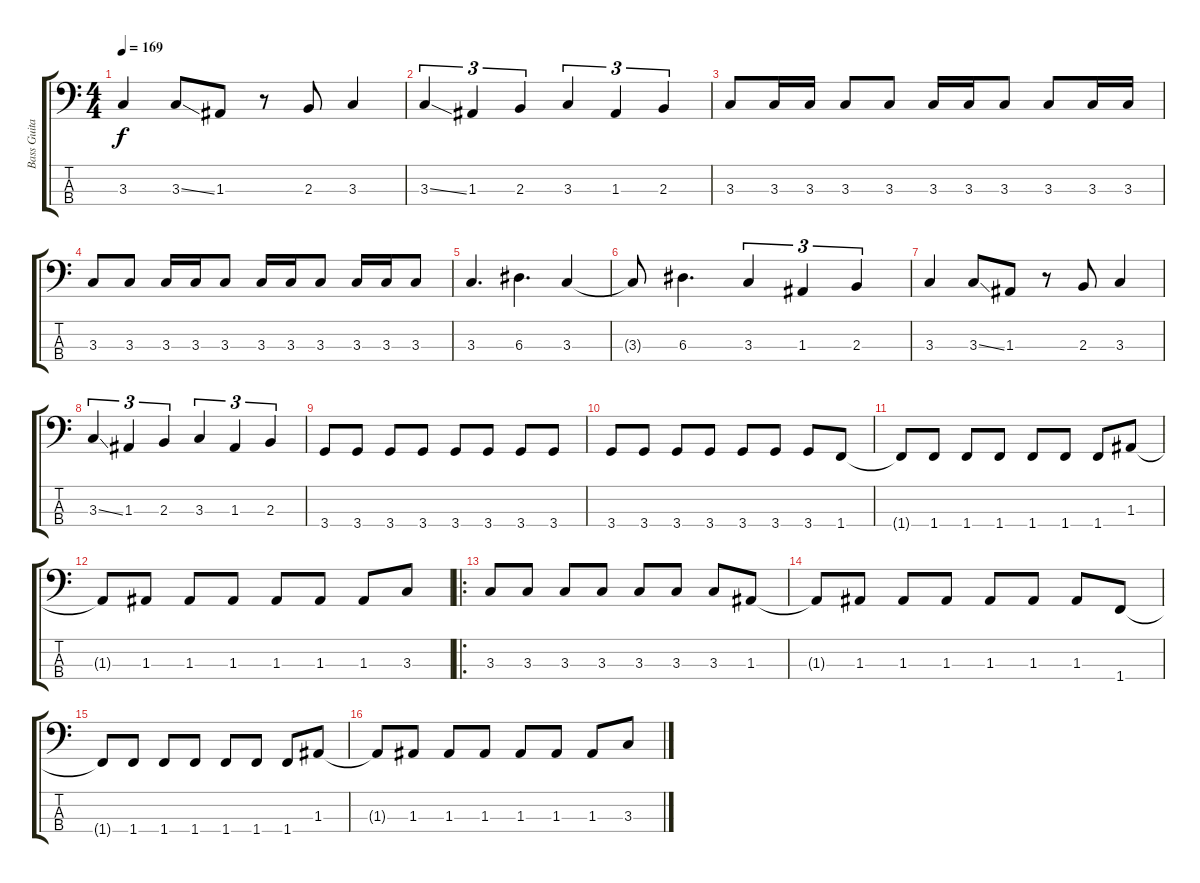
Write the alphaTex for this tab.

\track ("Bass Guitar" "Bass Guita") {instrument electricbassfinger}
\staff {score tabs}
\tuning (G2 D2 A1 E1) {hide}
\ts (4 4)
\tempo 169
\clef f4
\ks c
3.3.4{dy f} 3.3{ss}.8 1.3.8 r.8 2.3.8 3.3.4 |
3.3{ss}.4{tu (3 2)} 1.3.4{tu (3 2)} 2.3.4{tu (3 2)} 3.3.4{tu (3 2)} 1.3.4{tu (3 2)} 2.3.4{tu (3 2)} |
3.3.8 3.3.16 3.3.16 3.3.8 3.3.8 3.3.16 3.3.16 3.3.8 3.3.8 3.3.16 3.3.16 |
3.3.8 3.3.8 3.3.16 3.3.16 3.3.8 3.3.16 3.3.16 3.3.8 3.3.16 3.3.16 3.3.8 |
3.3.4{d} 6.3.4{d} 3.3.4 |
3.3{t}.8 6.3.4{d} 3.3.4{tu (3 2)} 1.3.4{tu (3 2)} 2.3.4{tu (3 2)} |
3.3.4 3.3{ss}.8 1.3.8 r.8 2.3.8 3.3.4 |
3.3{ss}.4{tu (3 2)} 1.3.4{tu (3 2)} 2.3.4{tu (3 2)} 3.3.4{tu (3 2)} 1.3.4{tu (3 2)} 2.3.4{tu (3 2)} |
3.4.8 3.4.8 3.4.8 3.4.8 3.4.8 3.4.8 3.4.8 3.4.8 |
3.4.8 3.4.8 3.4.8 3.4.8 3.4.8 3.4.8 3.4.8 1.4.8 |
1.4{t}.8 1.4.8 1.4.8 1.4.8 1.4.8 1.4.8 1.4.8 1.3.8 |
1.3{t}.8 1.3.8 1.3.8 1.3.8 1.3.8 1.3.8 1.3.8 3.3.8 |
\ro
3.3.8 3.3.8 3.3.8 3.3.8 3.3.8 3.3.8 3.3.8 1.3.8 |
1.3{t}.8 1.3.8 1.3.8 1.3.8 1.3.8 1.3.8 1.3.8 1.4.8 |
1.4{t}.8 1.4.8 1.4.8 1.4.8 1.4.8 1.4.8 1.4.8 1.3.8 |
1.3{t}.8 1.3.8 1.3.8 1.3.8 1.3.8 1.3.8 1.3.8 3.3.8
